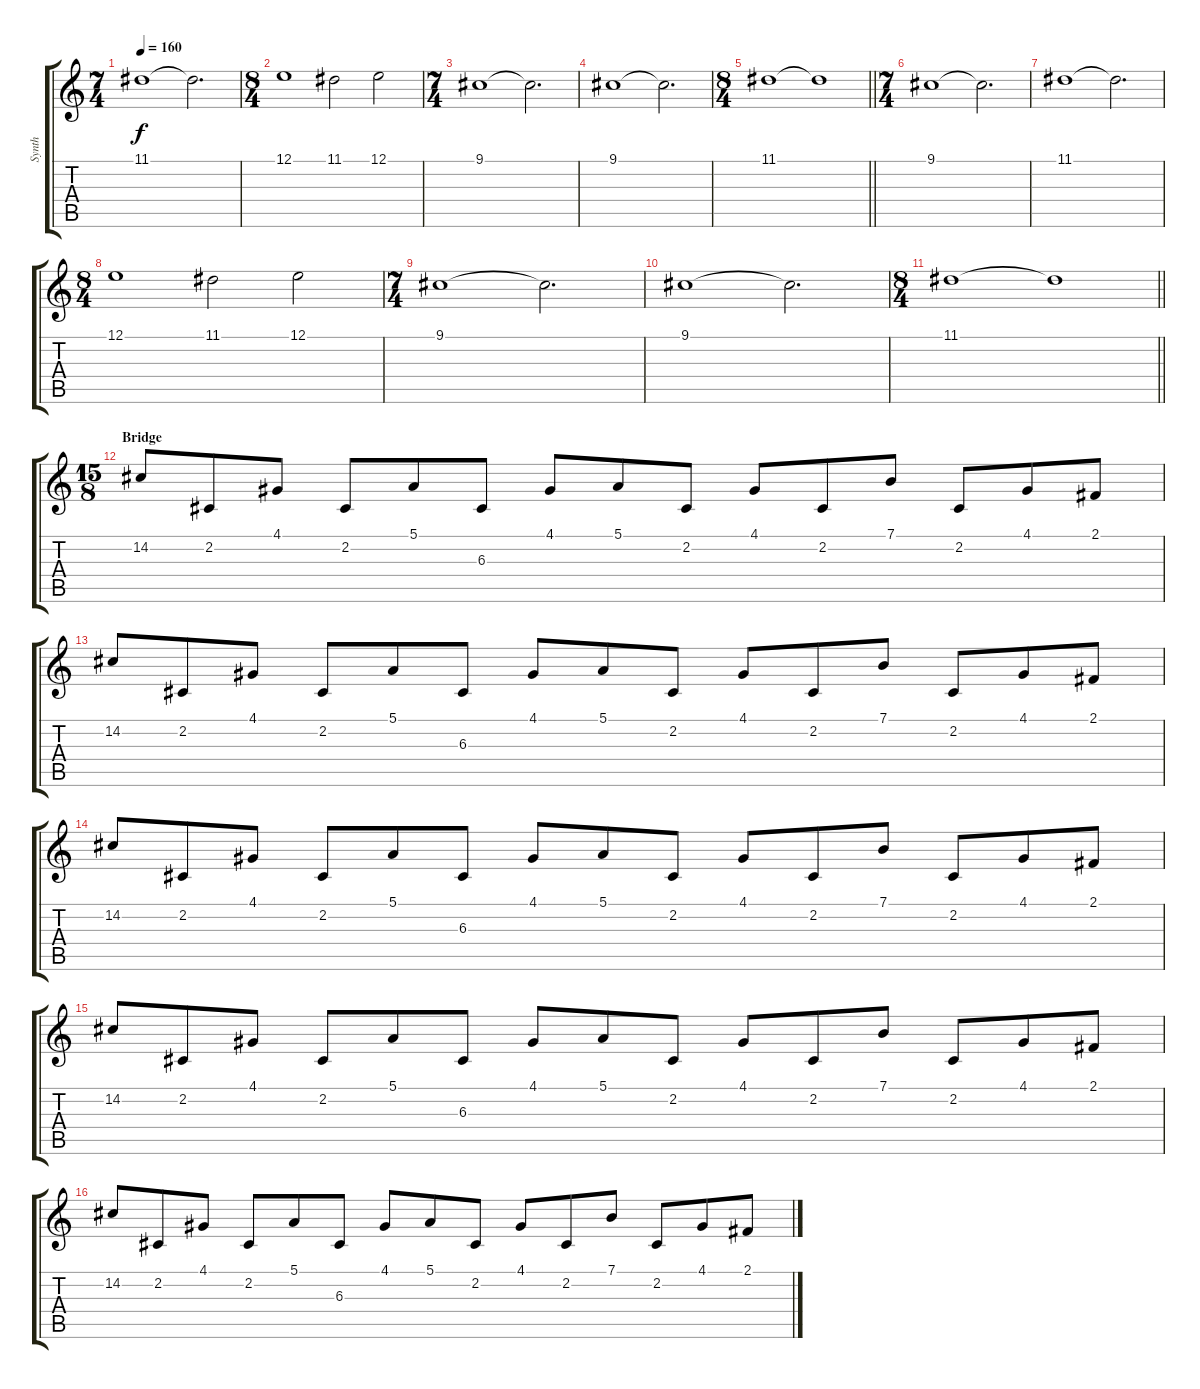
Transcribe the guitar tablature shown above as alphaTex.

\track ("Synth" "Synth") {instrument lead2sawtooth}
\staff {score tabs}
\tuning (E4 B3 G3 D3 A2 E2) {hide}
\ts (7 4)
\tempo 160
\clef g2
\ks c
11.1.1{dy f} 11.1{t}.2{d} |
\ts (8 4)
12.1.1 11.1.2 12.1.2 |
\ts (7 4)
9.1.1 9.1{t}.2{d} |
9.1.1 9.1{t}.2{d} |
\ts (8 4)
\barLineRight lightlight
11.1.1 11.1{t}.1 |
\ts (7 4)
9.1.1 9.1{t}.2{d} |
11.1.1 11.1{t}.2{d} |
\ts (8 4)
12.1.1 11.1.2 12.1.2 |
\ts (7 4)
9.1.1 9.1{t}.2{d} |
9.1.1 9.1{t}.2{d} |
\ts (8 4)
\barLineRight lightlight
11.1.1 11.1{t}.1 |
\ts (15 8)
\section ("" "Bridge")
14.2.8 2.2.8 4.1.8 2.2.8 5.1.8 6.3.8 4.1.8 5.1.8 2.2.8 4.1.8 2.2.8 7.1.8 2.2.8 4.1.8 2.1.8 |
14.2.8 2.2.8 4.1.8 2.2.8 5.1.8 6.3.8 4.1.8 5.1.8 2.2.8 4.1.8 2.2.8 7.1.8 2.2.8 4.1.8 2.1.8 |
14.2.8 2.2.8 4.1.8 2.2.8 5.1.8 6.3.8 4.1.8 5.1.8 2.2.8 4.1.8 2.2.8 7.1.8 2.2.8 4.1.8 2.1.8 |
14.2.8 2.2.8 4.1.8 2.2.8 5.1.8 6.3.8 4.1.8 5.1.8 2.2.8 4.1.8 2.2.8 7.1.8 2.2.8 4.1.8 2.1.8 |
14.2.8 2.2.8 4.1.8 2.2.8 5.1.8 6.3.8 4.1.8 5.1.8 2.2.8 4.1.8 2.2.8 7.1.8 2.2.8 4.1.8 2.1.8
